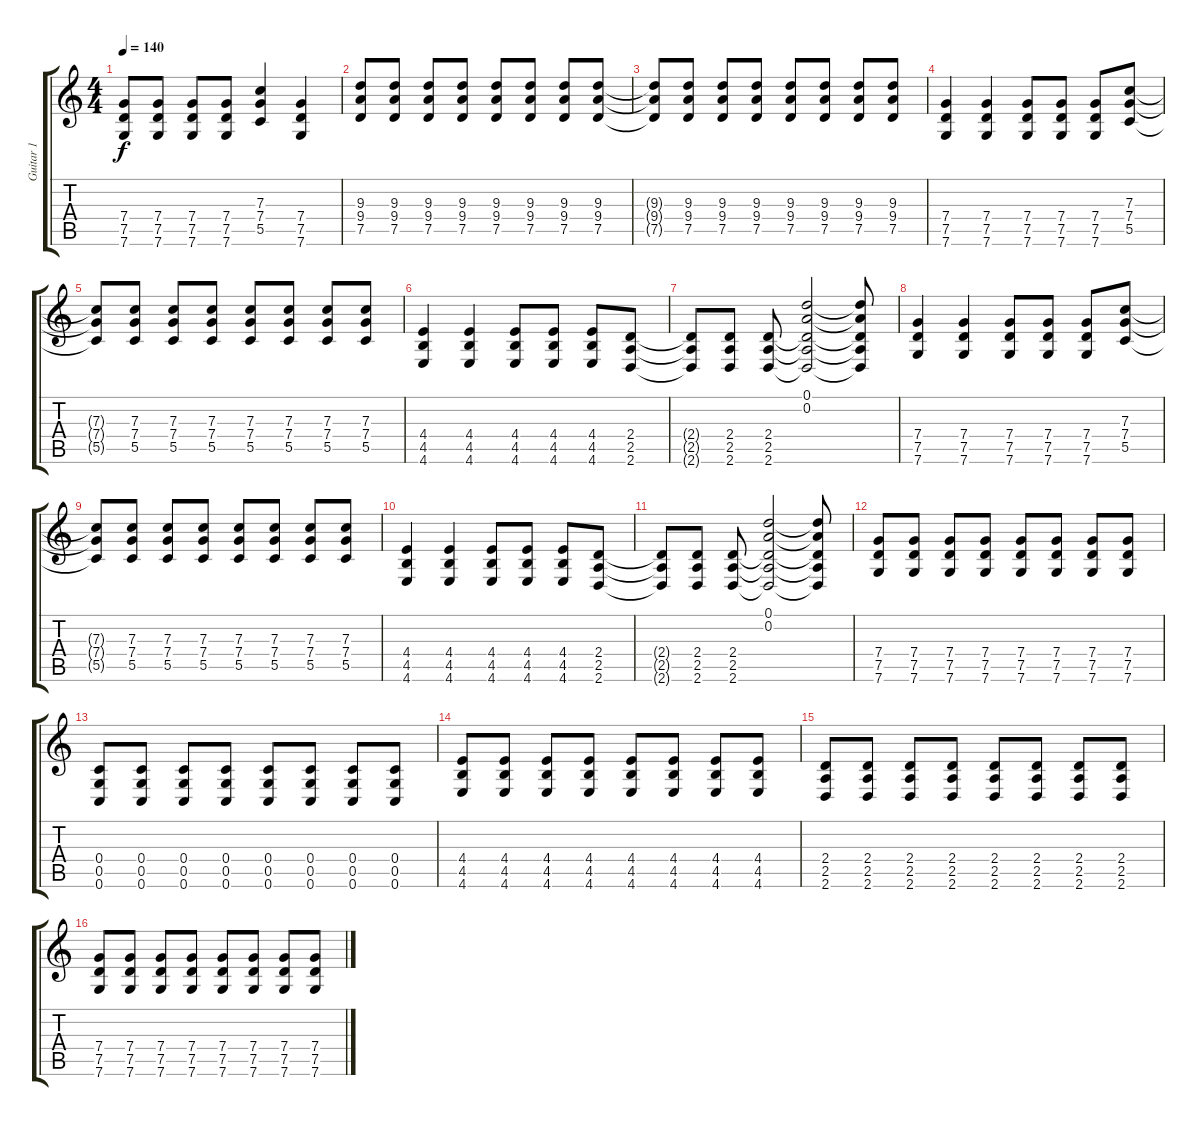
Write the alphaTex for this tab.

\track ("Guitar 1" "Guitar 1") {instrument distortionguitar}
\staff {score tabs}
\tuning (D4 A3 F3 C3 G2 C2) {hide}
\ts (4 4)
\tempo 140
\clef g2
\ks c
(7.4{t} 7.5{t} 7.6{t}).8{dy f} (7.4 7.5 7.6).8 (7.4 7.5 7.6).8 (7.4 7.5 7.6).8 (7.3 7.4 5.5).4 (7.4 7.5 7.6).4 |
(9.3 9.4 7.5).8 (9.3 9.4 7.5).8 (9.3 9.4 7.5).8 (9.3 9.4 7.5).8 (9.3 9.4 7.5).8 (9.3 9.4 7.5).8 (9.3 9.4 7.5).8 (9.3 9.4 7.5).8 |
(9.3{t} 9.4{t} 7.5{t}).8 (9.3 9.4 7.5).8 (9.3 9.4 7.5).8 (9.3 9.4 7.5).8 (9.3 9.4 7.5).8 (9.3 9.4 7.5).8 (9.3 9.4 7.5).8 (9.3 9.4 7.5).8 |
(7.4 7.5 7.6).4 (7.4 7.5 7.6).4 (7.4 7.5 7.6).8 (7.4 7.5 7.6).8 (7.4 7.5 7.6).8 (7.3 7.4 5.5).8 |
(7.3{t} 7.4{t} 5.5{t}).8 (7.3 7.4 5.5).8 (7.3 7.4 5.5).8 (7.3 7.4 5.5).8 (7.3 7.4 5.5).8 (7.3 7.4 5.5).8 (7.3 7.4 5.5).8 (7.3 7.4 5.5).8 |
(4.4 4.5 4.6).4 (4.4 4.5 4.6).4 (4.4 4.5 4.6).8 (4.4 4.5 4.6).8 (4.4 4.5 4.6).8 (2.4 2.5 2.6).8 |
(2.4{t} 2.5{t} 2.6{t}).8 (2.4 2.5 2.6).8 (2.4 2.5 2.6).8 (0.1 0.2 2.4{t} 2.5{t} 2.6{t}).2 (0.1{t} 0.2{t} 2.4{t} 2.5{t} 2.6{t}).8 |
(7.4 7.5 7.6).4 (7.4 7.5 7.6).4 (7.4 7.5 7.6).8 (7.4 7.5 7.6).8 (7.4 7.5 7.6).8 (7.3 7.4 5.5).8 |
(7.3{t} 7.4{t} 5.5{t}).8 (7.3 7.4 5.5).8 (7.3 7.4 5.5).8 (7.3 7.4 5.5).8 (7.3 7.4 5.5).8 (7.3 7.4 5.5).8 (7.3 7.4 5.5).8 (7.3 7.4 5.5).8 |
(4.4 4.5 4.6).4 (4.4 4.5 4.6).4 (4.4 4.5 4.6).8 (4.4 4.5 4.6).8 (4.4 4.5 4.6).8 (2.4 2.5 2.6).8 |
(2.4{t} 2.5{t} 2.6{t}).8 (2.4 2.5 2.6).8 (2.4 2.5 2.6).8 (0.1 0.2 2.4{t} 2.5{t} 2.6{t}).2 (0.1{t} 0.2{t} 2.4{t} 2.5{t} 2.6{t}).8 |
(7.4 7.5 7.6).8 (7.4 7.5 7.6).8 (7.4 7.5 7.6).8 (7.4 7.5 7.6).8 (7.4 7.5 7.6).8 (7.4 7.5 7.6).8 (7.4 7.5 7.6).8 (7.4 7.5 7.6).8 |
(0.4 0.5 0.6).8 (0.4 0.5 0.6).8 (0.4 0.5 0.6).8 (0.4 0.5 0.6).8 (0.4 0.5 0.6).8 (0.4 0.5 0.6).8 (0.4 0.5 0.6).8 (0.4 0.5 0.6).8 |
(4.4 4.5 4.6).8 (4.4 4.5 4.6).8 (4.4 4.5 4.6).8 (4.4 4.5 4.6).8 (4.4 4.5 4.6).8 (4.4 4.5 4.6).8 (4.4 4.5 4.6).8 (4.4 4.5 4.6).8 |
(2.4 2.5 2.6).8 (2.4 2.5 2.6).8 (2.4 2.5 2.6).8 (2.4 2.5 2.6).8 (2.4 2.5 2.6).8 (2.4 2.5 2.6).8 (2.4 2.5 2.6).8 (2.4 2.5 2.6).8 |
(7.4 7.5 7.6).8 (7.4 7.5 7.6).8 (7.4 7.5 7.6).8 (7.4 7.5 7.6).8 (7.4 7.5 7.6).8 (7.4 7.5 7.6).8 (7.4 7.5 7.6).8 (7.4 7.5 7.6).8
